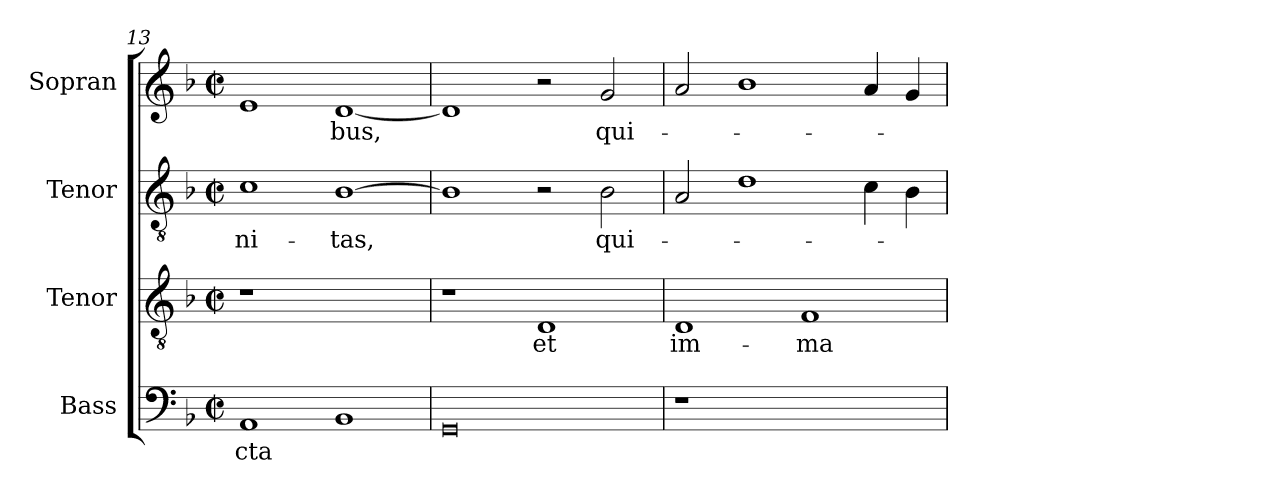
**kern	**text	**kern	**text	**kern	**text	**kern	**text
*part4	*part4	*part3	*part3	*part2	*part2	*part1	*part1
*staff4	*staff4	*staff3	*staff3	*staff2	*staff2	*staff1	*staff1
*I"Bass	*	*I"Tenor	*	*I"Tenor	*	*I"Sopran	*
*	*	*I'Tenor	*	*	*	*	*
*clefF4	*	*clefGv2	*	*clefGv2	*	*clefG2	*
*	*	*ITrd7c12	*	*ITrd7c12	*	*	*
*k[b-]	*	*k[b-]	*	*k[b-]	*	*k[b-]	*
*F:	*	*F:	*	*F:	*	*F:	*
*M2/2	*	*M2/2	*	*M2/2	*	*M2/2	*
*met(c|)	*	*met(c|)	*	*met(c|)	*	*met(c|)	*
=13	=13	=13	=13	=13	=13	=13	=13
!	!LO:LY:b:color=#000000	!LO:N:vis=1	!	!	!	!	!
!	!	!	!	!	!LO:LY:b:color=#000000	!	!
1AAi	-cta	1r	.	1Ci	-ni-	1ei	.
!	!	!	!	!	!LO:LY:b:color=#000000	!	!
!	!	!	!	!	!	!	!LO:LY:b:color=#000000
1BB-i	.	1ryy	.	[>1BB-i	-tas,	[<1di	-bus,
=14	=14	=14	=14	=14	=14	=14	=14
0GGi	.	1r	.	1BB-i]	.	1di]	.
!	!	!	!LO:LY:b:color=#000000	!	!	!	!
.	.	1DDi	et	2r	.	2r	.
!	!	!	!	!	!LO:LY:b:color=#000000	!	!
!	!	!	!	!	!	!	!LO:LY:b:color=#000000
.	.	.	.	2BB-i\	qui-	2gi/	qui-
=15	=15	=15	=15	=15	=15	=15	=15
!LO:N:vis=1	!	!	!	!	!	!	!
!	!	!	!LO:LY:b:color=#000000	!	!	!	!
1r	.	1DDi	im-	2AAi/	.	2ai/	.
.	.	.	.	1Di	.	1b-i	.
!	!	!	!LO:LY:b:color=#000000	!	!	!	!
1ryy	.	1FFi	-ma-	.	.	.	.
.	.	.	.	4Ci\	.	4ai/	.
.	.	.	.	4BB-i\	.	4gi/	.
=	=	=	=	=	=	=	=
*-	*-	*-	*-	*-	*-	*-	*-
